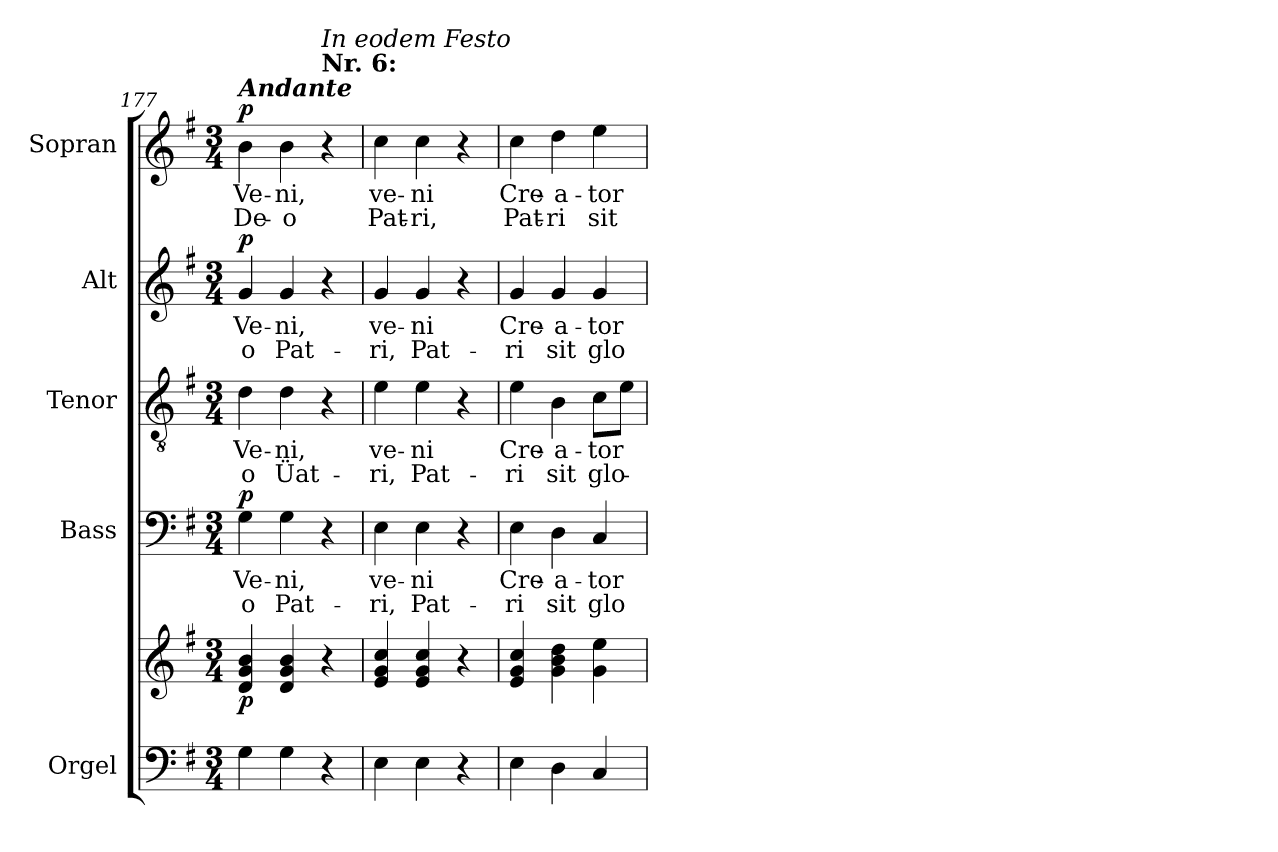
**kern	**kern	**dynam	**kern	**text	**text	**dynam	**kern	**text	**text	**kern	**text	**text	**dynam	**kern	**text	**text	**dynam
*part5	*part5	*part5	*part4	*part4	*part4	*part4	*part3	*part3	*part3	*part2	*part2	*part2	*part2	*part1	*part1	*part1	*part1
*staff6	*staff5	*staff5/6	*staff4	*staff4	*staff4	*staff4	*staff3	*staff3	*staff3	*staff2	*staff2	*staff2	*staff2	*staff1	*staff1	*staff1	*staff1
*I"Orgel	*	*	*I"Bass	*	*	*	*I"Tenor	*	*	*I"Alt	*	*	*	*I"Sopran	*	*	*
*I'Org.	*	*	*I'B.	*	*	*	*I'T.	*	*	*I'A.	*	*	*	*I'S.	*	*	*
!!LO:LB:g=z
*clefF4	*clefG2	*	*clefF4	*	*	*	*clefGv2	*	*	*clefG2	*	*	*	*clefG2	*	*	*
*k[f#]	*k[f#]	*	*k[f#]	*	*	*	*k[f#]	*	*	*k[f#]	*	*	*	*k[f#]	*	*	*
*G:	*G:	*	*G:	*	*	*	*G:	*	*	*G:	*	*	*	*G:	*	*	*
*M3/4	*M3/4	*	*M3/4	*	*	*	*M3/4	*	*	*M3/4	*	*	*	*M3/4	*	*	*
=177	=177	=177	=177	=177	=177	=177	=177	=177	=177	=177	=177	=177	=177	=177	=177	=177	=177
!	!	!	!	!	!	!	!	!	!	!	!	!	!	!LO:TX:a:Bi:t=Andante	!	!	!
!	!	!LO:DY:b	!	!LO:LY:b	!LO:LY:b	!LO:DY:a	!	!LO:LY:b	!LO:LY:b	!	!LO:LY:b	!LO:LY:b	!LO:DY:a	!	!LO:LY:b	!LO:LY:b	!LO:DY:a
4G\	4d/ 4g/ 4b/	p	4G\	Ve-	-o	p	4d\	Ve-	-o	4g/	Ve-	-o	p	4b\	Ve-	De-	p
!	!	!	!	!LO:LY:b	!LO:LY:b	!	!	!LO:LY:b	!LO:LY:b	!	!LO:LY:b	!LO:LY:b	!	!	!LO:LY:b	!LO:LY:b	!
4G\	4d/ 4g/ 4b/	.	4G\	-ni,	Pat-	.	4d\	-ni,	Üat-	4g/	-ni,	Pat-	.	4b\	-ni,	-o	.
!	!	!	!	!	!	!	!	!	!	!	!	!	!	!LO:TX:a:B:t=Nr. 6&colon;	!	!	!
!	!	!	!	!	!	!	!	!	!	!	!	!	!	!LO:TX:a:i:t=In eodem Festo	!	!	!
4r	4r	.	4r	.	.	.	4r	.	.	4r	.	.	.	4r	.	.	.
=178	=178	=178	=178	=178	=178	=178	=178	=178	=178	=178	=178	=178	=178	=178	=178	=178	=178
!	!	!	!	!LO:LY:b	!LO:LY:b	!	!	!LO:LY:b	!LO:LY:b	!	!LO:LY:b	!LO:LY:b	!	!	!LO:LY:b	!LO:LY:b	!
4E\	4e/ 4g/ 4cc/	.	4E\	ve-	-ri,	.	4e\	ve-	-ri,	4g/	ve-	-ri,	.	4cc\	ve-	Pat-	.
!	!	!	!	!LO:LY:b	!LO:LY:b	!	!	!LO:LY:b	!LO:LY:b	!	!LO:LY:b	!LO:LY:b	!	!	!LO:LY:b	!LO:LY:b	!
4E\	4e/ 4g/ 4cc/	.	4E\	-ni	Pat-	.	4e\	-ni	Pat-	4g/	-ni	Pat-	.	4cc\	-ni	-ri,	.
4r	4r	.	4r	.	.	.	4r	.	.	4r	.	.	.	4r	.	.	.
=179	=179	=179	=179	=179	=179	=179	=179	=179	=179	=179	=179	=179	=179	=179	=179	=179	=179
!	!	!	!	!LO:LY:b	!LO:LY:b	!	!	!LO:LY:b	!LO:LY:b	!	!LO:LY:b	!LO:LY:b	!	!	!LO:LY:b	!LO:LY:b	!
4E\	4e/ 4g/ 4cc/	.	4E\	Cre-	-ri	.	4e\	Cre-	-ri	4g/	Cre-	-ri	.	4cc\	Cre-	Pat-	.
!	!	!	!	!LO:LY:b	!LO:LY:b	!	!	!LO:LY:b	!LO:LY:b	!	!LO:LY:b	!LO:LY:b	!	!	!LO:LY:b	!LO:LY:b	!
4D\	4g\ 4b\ 4dd\	.	4D\	-a-	sit	.	4B\	-a-	sit	4g/	-a-	sit	.	4dd\	-a-	-ri	.
!	!	!	!	!LO:LY:b	!LO:LY:b	!	!	!LO:LY:b	!LO:LY:b	!	!LO:LY:b	!LO:LY:b	!	!	!LO:LY:b	!LO:LY:b	!
4C/	4g\ 4ee\	.	4C/	-tor	glo-	.	8c\L	-tor	glo-	4g/	-tor	glo-	.	4ee\	-tor	sit	.
.	.	.	.	.	.	.	8e\J	.	.	.	.	.	.	.	.	.	.
=	=	=	=	=	=	=	=	=	=	=	=	=	=	=	=	=	=
*-	*-	*-	*-	*-	*-	*-	*-	*-	*-	*-	*-	*-	*-	*-	*-	*-	*-
